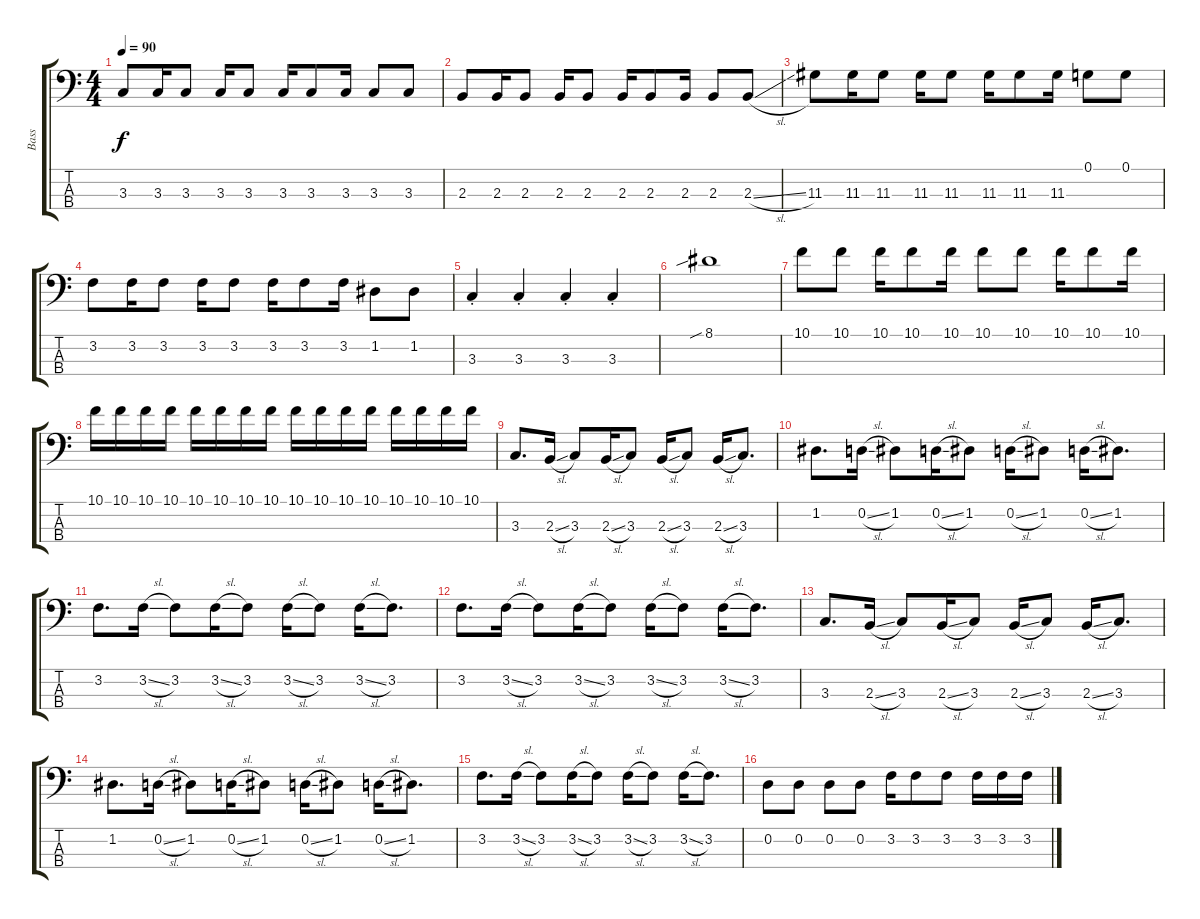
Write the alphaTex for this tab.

\track ("Bass" "Bass") {instrument fretlessbass}
\staff {score tabs}
\tuning (G2 D2 A1 E1) {hide}
\ts (4 4)
\tempo 90
\clef f4
\ks c
3.3.8{dy f} 3.3.16 3.3.8 3.3.16 3.3.8 3.3.16 3.3.8 3.3.16 3.3.8 3.3.8 |
2.3.8 2.3.16 2.3.8 2.3.16 2.3.8 2.3.16 2.3.8 2.3.16 2.3.8 2.3{sl}.8 |
11.3.8 11.3.16 11.3.8 11.3.16 11.3.8 11.3.16 11.3.8 11.3.16 0.1.8 0.1.8 |
3.2.8 3.2.16 3.2.8 3.2.16 3.2.8 3.2.16 3.2.8 3.2.16 1.2.8 1.2.8 |
3.3{st}.4 3.3{st}.4 3.3{st}.4 3.3{st}.4 |
8.1{sib}.1 |
10.1.8 10.1.8 10.1.16 10.1.8 10.1.16 10.1.8 10.1.8 10.1.16 10.1.8 10.1.16 |
10.1.16 10.1.16 10.1.16 10.1.16 10.1.16 10.1.16 10.1.16 10.1.16 10.1.16 10.1.16 10.1.16 10.1.16 10.1.16 10.1.16 10.1.16 10.1.16 |
3.3.8{d} 2.3{sl}.16 3.3.8 2.3{sl}.16 3.3.8 2.3{sl}.16 3.3.8 2.3{sl}.16 3.3.8{d} |
1.2.8{d} 0.2{sl}.16 1.2.8 0.2{sl}.16 1.2.8 0.2{sl}.16 1.2.8 0.2{sl}.16 1.2.8{d} |
3.2.8{d} 3.2{sl}.16 3.2.8 3.2{sl}.16 3.2.8 3.2{sl}.16 3.2.8 3.2{sl}.16 3.2.8{d} |
3.2.8{d} 3.2{sl}.16 3.2.8 3.2{sl}.16 3.2.8 3.2{sl}.16 3.2.8 3.2{sl}.16 3.2.8{d} |
3.3.8{d} 2.3{sl}.16 3.3.8 2.3{sl}.16 3.3.8 2.3{sl}.16 3.3.8 2.3{sl}.16 3.3.8{d} |
1.2.8{d} 0.2{sl}.16 1.2.8 0.2{sl}.16 1.2.8 0.2{sl}.16 1.2.8 0.2{sl}.16 1.2.8{d} |
3.2.8{d} 3.2{sl}.16 3.2.8 3.2{sl}.16 3.2.8 3.2{sl}.16 3.2.8 3.2{sl}.16 3.2.8{d} |
0.2.8 0.2.8 0.2.8 0.2.8 3.2.16 3.2.8 3.2.8 3.2.16 3.2.16 3.2.16
